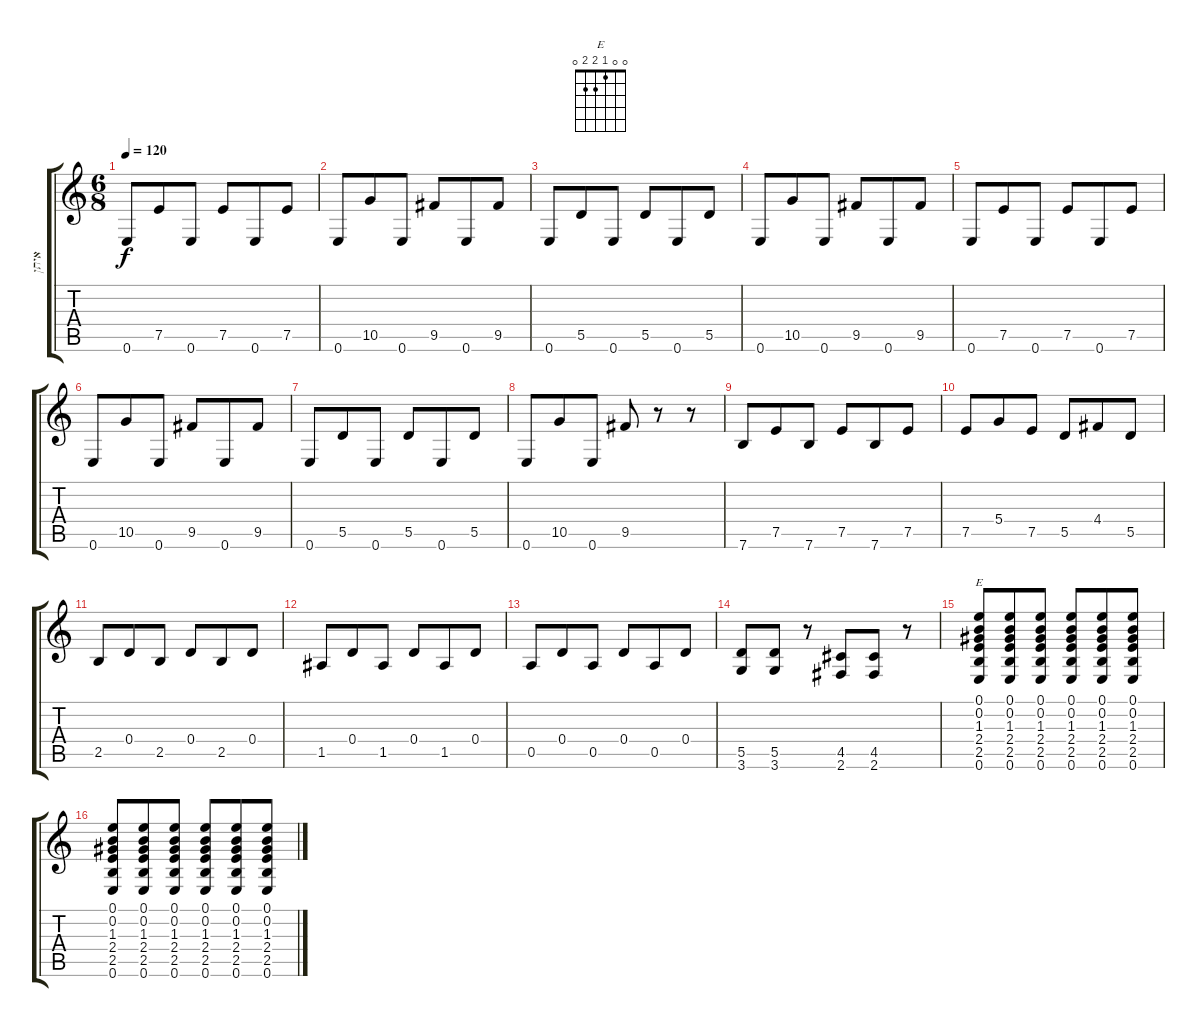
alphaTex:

\track ("איתן" "איתן") {instrument electricguitarclean}
\staff {score tabs}
\tuning (E4 B3 G3 D3 A2 E2) {hide}
\chord ("E" 0 0 1 2 2 0)
\ts (6 8)
\tempo 120
\clef g2
\ks c
0.6.8{dy f instrument electricguitarclean} 7.5.8 0.6.8 7.5.8 0.6.8 7.5.8 |
0.6.8 10.5.8 0.6.8 9.5.8 0.6.8 9.5.8 |
0.6.8 5.5.8 0.6.8 5.5.8 0.6.8 5.5.8 |
0.6.8 10.5.8 0.6.8 9.5.8 0.6.8 9.5.8 |
0.6.8 7.5.8 0.6.8 7.5.8 0.6.8 7.5.8 |
0.6.8 10.5.8 0.6.8 9.5.8 0.6.8 9.5.8 |
0.6.8 5.5.8 0.6.8 5.5.8 0.6.8 5.5.8 |
0.6.8 10.5.8 0.6.8 9.5.8 r.8 r.8 |
7.6.8 7.5.8 7.6.8 7.5.8 7.6.8 7.5.8 |
7.5.8 5.4.8 7.5.8 5.5.8 4.4.8 5.5.8 |
2.5.8 0.4.8 2.5.8 0.4.8 2.5.8 0.4.8 |
1.5.8 0.4.8 1.5.8 0.4.8 1.5.8 0.4.8 |
0.5.8 0.4.8 0.5.8 0.4.8 0.5.8 0.4.8 |
(5.5 3.6).8 (5.5 3.6).8 r.8 (4.5 2.6).8 (4.5 2.6).8 r.8 |
(0.1 0.2 1.3 2.4 2.5 0.6).8{ch "E"} (0.1 0.2 1.3 2.4 2.5 0.6).8 (0.1 0.2 1.3 2.4 2.5 0.6).8 (0.1 0.2 1.3 2.4 2.5 0.6).8 (0.1 0.2 1.3 2.4 2.5 0.6).8 (0.1 0.2 1.3 2.4 2.5 0.6).8 |
(0.1 0.2 1.3 2.4 2.5 0.6).8 (0.1 0.2 1.3 2.4 2.5 0.6).8 (0.1 0.2 1.3 2.4 2.5 0.6).8 (0.1 0.2 1.3 2.4 2.5 0.6).8 (0.1 0.2 1.3 2.4 2.5 0.6).8 (0.1 0.2 1.3 2.4 2.5 0.6).8
